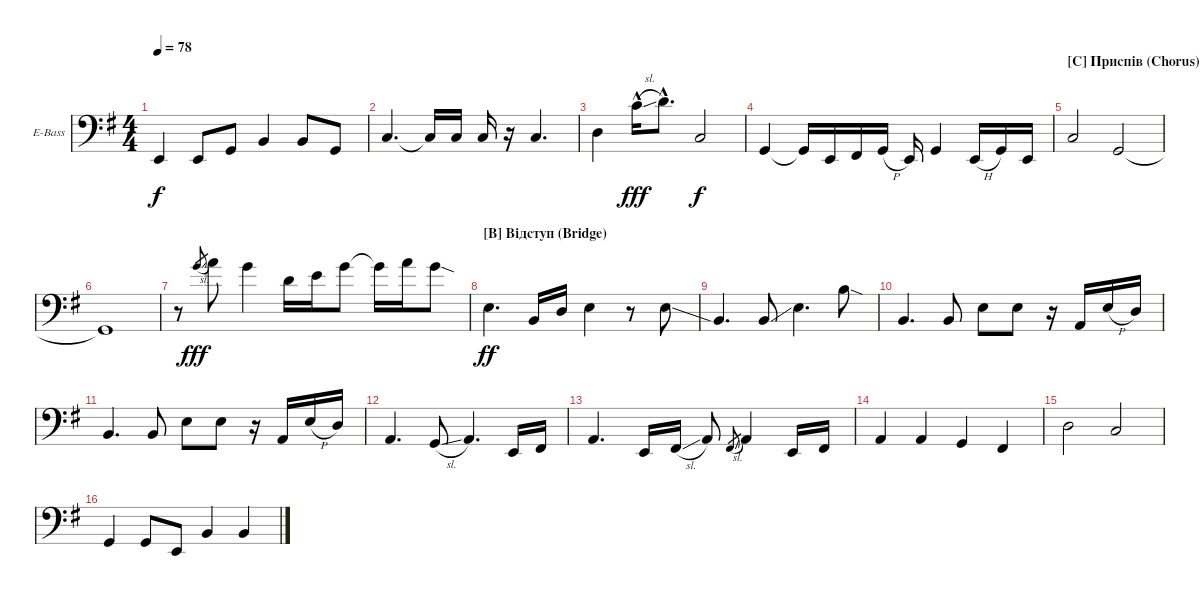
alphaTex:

\defaultSystemsLayout 4
\bracketExtendMode groupsimilarinstruments
\firstSystemTrackNameOrientation horizontal
\otherSystemsTrackNameOrientation horizontal
\track ("Electric Bass (Pete Agnew)" "E-Bass") {instrument electricbassfinger}
\staff {score}
\tuning (G2 D2 A1 E1)
\ts (4 4)
\tempo 78
\clef f4
\ks eminor
0.4.4{dy f} 0.4.8 3.4.8 2.3.4 2.3.8 3.4.8 |
3.3.4{d} 3.3{t}.16 3.3.16 3.3.16 r.16 3.3.4{d} |
5.3.4 5.1{sl hac}.16{dy fff} 7.1{hac}.8{d} 8.4.2{dy f} |
3.4.4 3.4{t}.16 0.4.16 2.4.16 3.4{h}.16 0.4.16 3.4.4 0.4{h}.16 3.4.16 0.4.16 |
\section ("C" "Приспів (Chorus)")
3.3.2 3.4.2 |
3.4{t}.1 |
r.8 12.1{sl}.8{gr dy fff} 14.1.8 12.1.4 12.2.16 14.2.16 12.1.8 12.1{t}.16 14.1.16 12.1{sod}.8 |
\section ("B" "Відступ (Bridge)")
7.3.4{d dy ff} 7.4.16 5.3.16 7.3.4 r.8 7.3{ss}.8 |
2.3.4{d} 2.3{ss}.8 7.3.4{d} 9.2{sod}.8 |
2.3.4{d} 2.3.8 2.2.8 2.2.8 r.16 0.3.16 2.2{h}.16 0.2.16 |
2.3.4{d} 2.3.8 2.2.8 2.2.8 r.16 0.3.16 2.2{h}.16 0.2.16 |
5.4.4{d} 3.4{sl}.8 5.4.4{d} 0.4.16 2.4.16 |
5.4.4{d} 0.4.16 2.4{sl}.16 5.4.8 2.4{sl}.8{gr} 5.4.4 0.4.16 2.4.16 |
5.4.4 5.4.4 3.4.4 2.4.4 |
5.3.2 3.3.2 |
3.4.4 3.4.8 0.4.8 2.3.4 2.3.4
